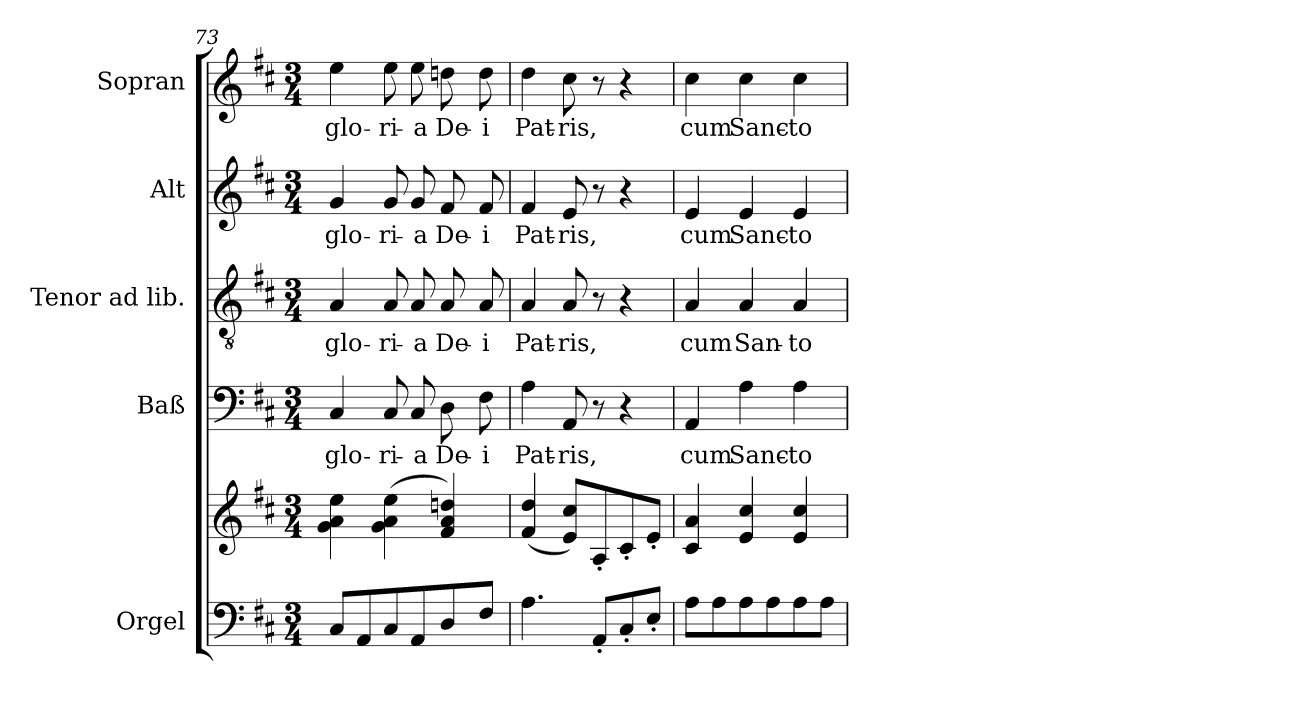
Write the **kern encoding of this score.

**kern	**kern	**kern	**text	**kern	**text	**kern	**text	**kern	**text
*part5	*part5	*part4	*part4	*part3	*part3	*part2	*part2	*part1	*part1
*staff6	*staff5	*staff4	*staff4	*staff3	*staff3	*staff2	*staff2	*staff1	*staff1
*I"Orgel	*	*I"Baß	*	*I"Tenor ad lib.	*	*I"Alt	*	*I"Sopran	*
*clefF4	*clefG2	*clefF4	*	*clefGv2	*	*clefG2	*	*clefG2	*
*k[f#c#]	*k[f#c#]	*k[f#c#]	*	*k[f#c#]	*	*k[f#c#]	*	*k[f#c#]	*
*D:	*D:	*D:	*	*D:	*	*D:	*	*D:	*
*M3/4	*M3/4	*M3/4	*	*M3/4	*	*M3/4	*	*M3/4	*
=73	=73	=73	=73	=73	=73	=73	=73	=73	=73
!	!	!	!LO:LY:b	!	!LO:LY:b	!	!LO:LY:b	!	!LO:LY:b
8C#/L	4g\ 4a\ 4ee\	4C#/	glo-	4A/	glo-	4g/	glo-	4ee\	glo-
8AA/	.	.	.	.	.	.	.	.	.
!	!	!	!LO:LY:b	!	!LO:LY:b	!	!LO:LY:b	!	!LO:LY:b
8C#/	(>4g\ 4a\ 4ee\	8C#/	-ri-	8A/	-ri-	8g/	-ri-	8ee\	-ri-
!	!	!	!LO:LY:b	!	!LO:LY:b	!	!LO:LY:b	!	!LO:LY:b
8AA/	.	8C#/	-a	8A/	-a	8g/	-a	8ee\	-a
!	!	!	!LO:LY:b	!	!LO:LY:b	!	!LO:LY:b	!	!LO:LY:b
8D/	4f#/ 4a/ 4ddn/)	8D\	De-	8A/	De-	8f#/	De-	8ddn\	De-
!	!	!	!LO:LY:b	!	!LO:LY:b	!	!LO:LY:b	!	!LO:LY:b
8F#/J	.	8F#\	-i	8A/	-i	8f#/	-i	8dd\	-i
=74	=74	=74	=74	=74	=74	=74	=74	=74	=74
!	!	!	!LO:LY:b	!	!LO:LY:b	!	!LO:LY:b	!	!LO:LY:b
4.A\	(<4f#/ 4dd/	4A\	Pat-	4A/	Pat-	4f#/	Pat-	4dd\	Pat-
!	!	!	!LO:LY:b	!	!LO:LY:b	!	!LO:LY:b	!	!LO:LY:b
.	8e/ 8cc#/L)	8AA/	-ris,	8A/	-ris,	8e/	-ris,	8cc#\	-ris,
8AA'</L	8A'</	8r	.	8r	.	8r	.	8r	.
8C#'</	8c#'</	4r	.	4r	.	4r	.	4r	.
8E'</J	8e'</J	.	.	.	.	.	.	.	.
=75	=75	=75	=75	=75	=75	=75	=75	=75	=75
!	!	!	!LO:LY:b	!	!LO:LY:b	!	!LO:LY:b	!	!LO:LY:b
8A\L	4c#/ 4a/	4AA/	cum	4A/	cum	4e/	cum	4cc#\	cum
8A\	.	.	.	.	.	.	.	.	.
!	!	!	!LO:LY:b	!	!LO:LY:b	!	!LO:LY:b	!	!LO:LY:b
8A\	4e/ 4cc#/	4A\	Sanc-	4A/	San-	4e/	Sanc-	4cc#\	Sanc-
8A\	.	.	.	.	.	.	.	.	.
!	!	!	!LO:LY:b	!	!LO:LY:b	!	!LO:LY:b	!	!LO:LY:b
8A\	4e/ 4cc#/	4A\	-to	4A/	-to	4e/	-to	4cc#\	-to
8A\J	.	.	.	.	.	.	.	.	.
=	=	=	=	=	=	=	=	=	=
*-	*-	*-	*-	*-	*-	*-	*-	*-	*-
